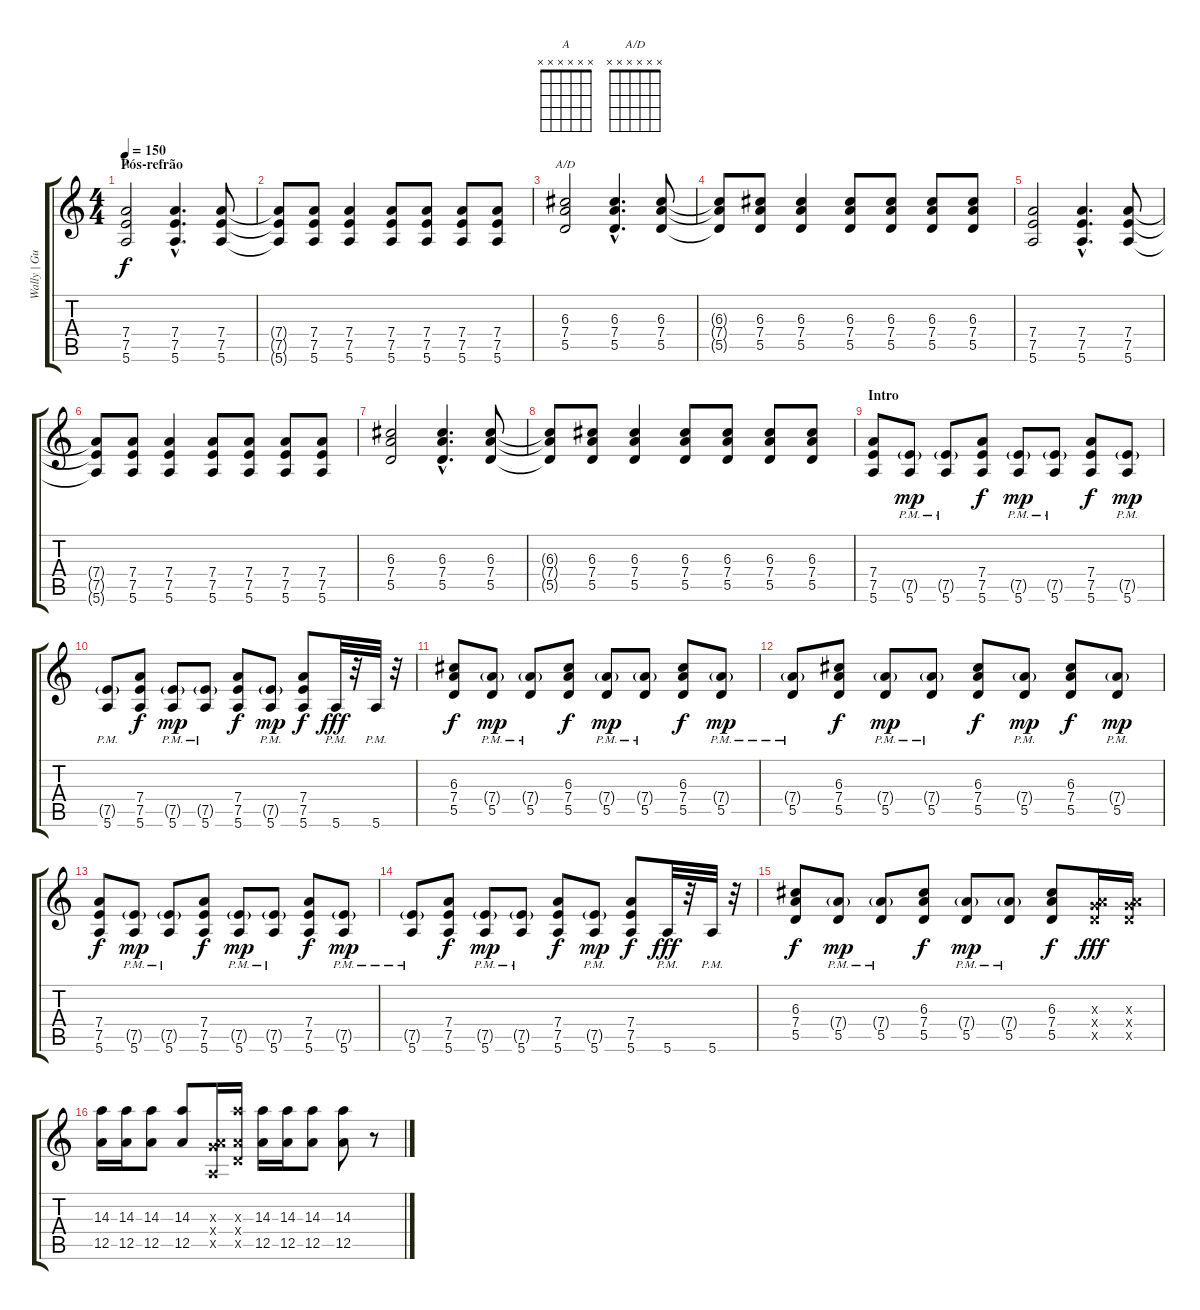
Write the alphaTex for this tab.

\track ("Wally | Guitarra" "Wally | Gu") {instrument overdrivenguitar}
\staff {score tabs}
\tuning (E4 B3 G3 D3 A2 E2) {hide}
\chord ("A" x x x x x x)
\chord ("A/D" x x x x x x)
\ts (4 4)
\section ("" "Pós-refrão")
\tempo 150
\clef g2
\ks c
(7.4 7.5 5.6).2{ch "A" dy f volume 10} (7.4{hac} 7.5{hac} 5.6{hac}).4{d} (7.4 7.5 5.6).8 |
(7.4{t} 7.5{t} 5.6{t}).8 (7.4 7.5 5.6).8 (7.4 7.5 5.6).4 (7.4 7.5 5.6).8 (7.4 7.5 5.6).8 (7.4 7.5 5.6).8 (7.4 7.5 5.6).8 |
(6.3 7.4 5.5).2{ch "A/D"} (6.3{hac} 7.4{hac} 5.5{hac}).4{d} (6.3 7.4 5.5).8 |
(6.3{t} 7.4{t} 5.5{t}).8 (6.3 7.4 5.5).8 (6.3 7.4 5.5).4 (6.3 7.4 5.5).8 (6.3 7.4 5.5).8 (6.3 7.4 5.5).8 (6.3 7.4 5.5).8 |
(7.4 7.5 5.6).2 (7.4{hac} 7.5{hac} 5.6{hac}).4{d} (7.4 7.5 5.6).8 |
(7.4{t} 7.5{t} 5.6{t}).8 (7.4 7.5 5.6).8 (7.4 7.5 5.6).4 (7.4 7.5 5.6).8 (7.4 7.5 5.6).8 (7.4 7.5 5.6).8 (7.4 7.5 5.6).8 |
(6.3 7.4 5.5).2 (6.3{hac} 7.4{hac} 5.5{hac}).4{d} (6.3 7.4 5.5).8 |
(6.3{t} 7.4{t} 5.5{t}).8 (6.3 7.4 5.5).8 (6.3 7.4 5.5).4 (6.3 7.4 5.5).8 (6.3 7.4 5.5).8 (6.3 7.4 5.5).8 (6.3 7.4 5.5).8 |
\section ("" "Intro")
(7.4 7.5 5.6).8{volume 10} (7.5{g pm} 5.6{pm}).8{dy mp} (7.5{g pm} 5.6{pm}).8 (7.4 7.5 5.6).8{dy f} (7.5{g pm} 5.6{pm}).8{dy mp} (7.5{g pm} 5.6{pm}).8 (7.4 7.5 5.6).8{dy f} (7.5{g pm} 5.6{pm}).8{dy mp} |
(7.5{g pm} 5.6{pm}).8 (7.4 7.5 5.6).8{dy f} (7.5{g pm} 5.6{pm}).8{dy mp} (7.5{g pm} 5.6{pm}).8 (7.4 7.5 5.6).8{dy f} (7.5{g pm} 5.6{pm}).8{dy mp} (7.4 7.5 5.6).8{dy f} 5.6{pm}.32{dy fff} r.32 5.6{pm}.32 r.32 |
(6.3 7.4 5.5).8{dy f} (7.4{g pm} 5.5{pm}).8{dy mp} (7.4{g pm} 5.5{pm}).8 (6.3 7.4 5.5).8{dy f} (7.4{g pm} 5.5{pm}).8{dy mp} (7.4{g pm} 5.5{pm}).8 (6.3 7.4 5.5).8{dy f} (7.4{g pm} 5.5{pm}).8{dy mp} |
(7.4{g pm} 5.5{pm}).8 (6.3 7.4 5.5).8{dy f} (7.4{g pm} 5.5{pm}).8{dy mp} (7.4{g pm} 5.5{pm}).8 (6.3 7.4 5.5).8{dy f} (7.4{g pm} 5.5{pm}).8{dy mp} (6.3 7.4 5.5).8{dy f} (7.4{g pm} 5.5{pm}).8{dy mp} |
(7.4 7.5 5.6).8{dy f} (7.5{g pm} 5.6{pm}).8{dy mp} (7.5{g pm} 5.6{pm}).8 (7.4 7.5 5.6).8{dy f} (7.5{g pm} 5.6{pm}).8{dy mp} (7.5{g pm} 5.6{pm}).8 (7.4 7.5 5.6).8{dy f} (7.5{g pm} 5.6{pm}).8{dy mp} |
(7.5{g pm} 5.6{pm}).8 (7.4 7.5 5.6).8{dy f} (7.5{g pm} 5.6{pm}).8{dy mp} (7.5{g pm} 5.6{pm}).8 (7.4 7.5 5.6).8{dy f} (7.5{g pm} 5.6{pm}).8{dy mp} (7.4 7.5 5.6).8{dy f} 5.6{pm}.32{dy fff} r.32 5.6{pm}.32 r.32 |
(6.3 7.4 5.5).8{dy f} (7.4{g pm} 5.5{pm}).8{dy mp} (7.4{g pm} 5.5{pm}).8 (6.3 7.4 5.5).8{dy f} (7.4{g pm} 5.5{pm}).8{dy mp} (7.4{g pm} 5.5{pm}).8 (6.3 7.4 5.5).8{dy f} (0.3{x} 7.4{x} 5.5{x}).16{dy fff volume 14} (0.3{x} 7.4{x} 5.5{x}).16 |
(14.3 12.5).16 (14.3 12.5).16 (14.3 12.5).8 (14.3 12.5).8 (0.3{x} 7.4{x} 0.5{x}).16 (14.3{x} 0.4{x} 12.5{x}).16 (14.3 12.5).16 (14.3 12.5).16 (14.3 12.5).8 (14.3 12.5{ss}).8 r.8
